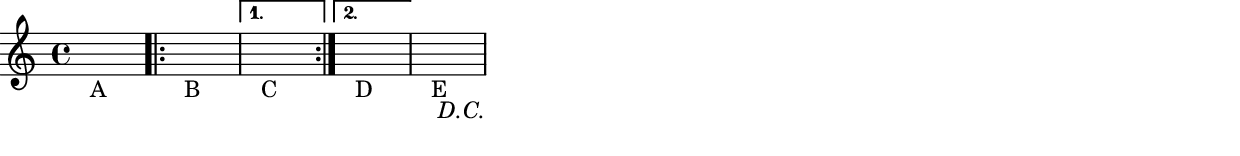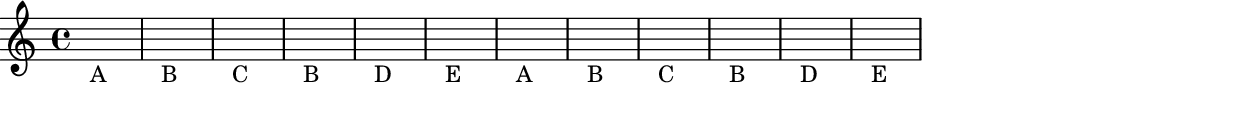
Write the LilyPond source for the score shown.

%% Generated by lilypond-book
%% Options: [exampleindent=10.16\mm,indent=0\mm,line-width=160\mm,paper-height=845.047\pt,paper-width=597.508\pt,papersize='(cons (* 597.508 pt) (* 845.047 pt))]
\include "lilypond-book-preamble.ly"


% ****************************************************************
% Start cut-&-pastable-section
% ****************************************************************

#(ly:set-option 'eps-box-padding 3.000000)



\paper {
  #(set-paper-size '(cons (* 597.508 pt) (* 845.047 pt)))
  indent = 0\mm
  line-width = 160\mm
  % offset the left padding, also add 1mm as lilypond creates cropped
  % images with a little space on the right
  line-width = #(- line-width (* mm  3.000000) (* mm 1))
}

\layout {
  
}




% ****************************************************************
% ly snippet:
% ****************************************************************
\sourcefilename "/lilypond-2.26.0/input/regression/repeat-volta-in-segno-middle.ly"
\sourcefileline 0
\version "2.23.6"

#(ly:set-option 'warning-as-error #t)

\header {
  texidoc="This tests a @code{\\repeat volta} inside and in the middle
of a @code{\\repeat segno}.  The music unfolds to ABCBDE ABCBDE."
}

piece = \new Voice \fixed c' {
  \repeat segno 2 {
    s1_"A"
    \repeat volta 2 {
      s1_"B"
      \alternative {
        s1_"C"
        s1_"D"
      }
    }
    s1_"E"
  }
}

\new Score { \piece }
\new Score { \unfoldRepeats \piece }



% ****************************************************************
% end ly snippet
% ****************************************************************
